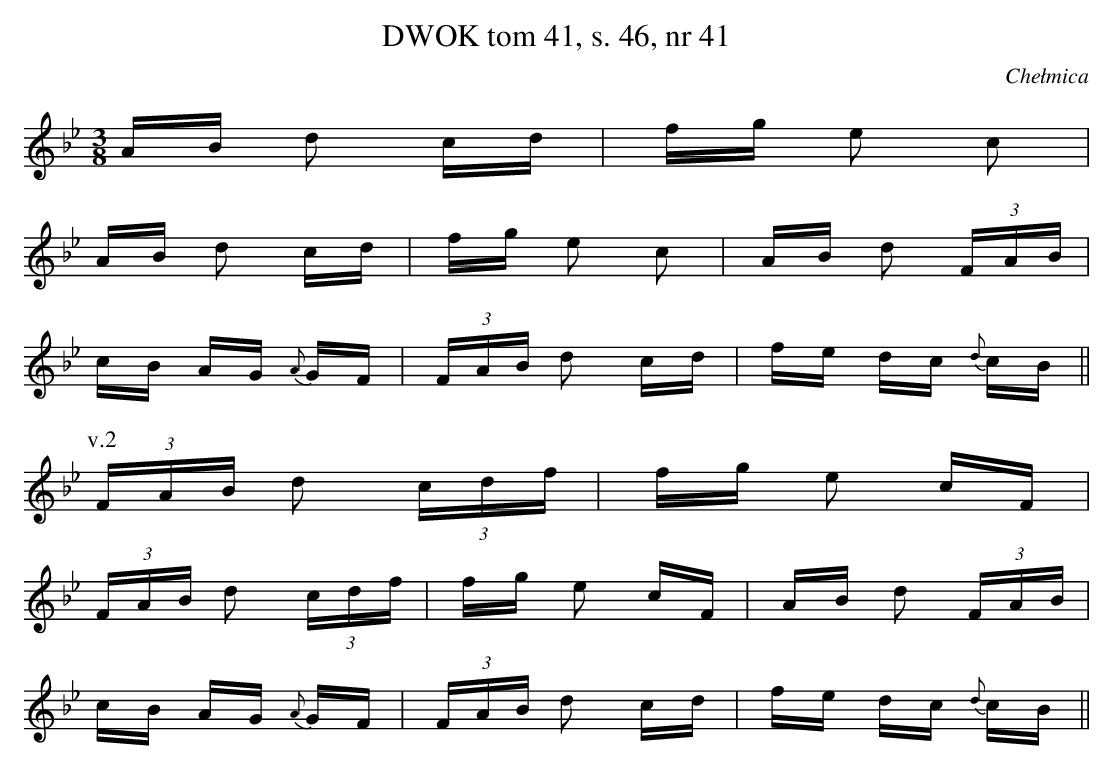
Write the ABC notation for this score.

X:1
T:DWOK tom 41, s. 46, nr 41
O:Chełmica
L:1/16
M:3/8
K:Bb
AB d2 cd|fg e2 c2|
AB d2 cd|fg e2 c2|AB d2  (3FAB |
cB AG {A }GF| (3FAB d2 cd|fe dc {d}cB||
P:v.2
(3FAB d2 (3cdf|fg e2 cF|
(3FAB d2 (3cdf|fg e2 cF|AB d2  (3FAB |
cB AG {A }GF| (3FAB d2 cd|fe dc {d}cB||
